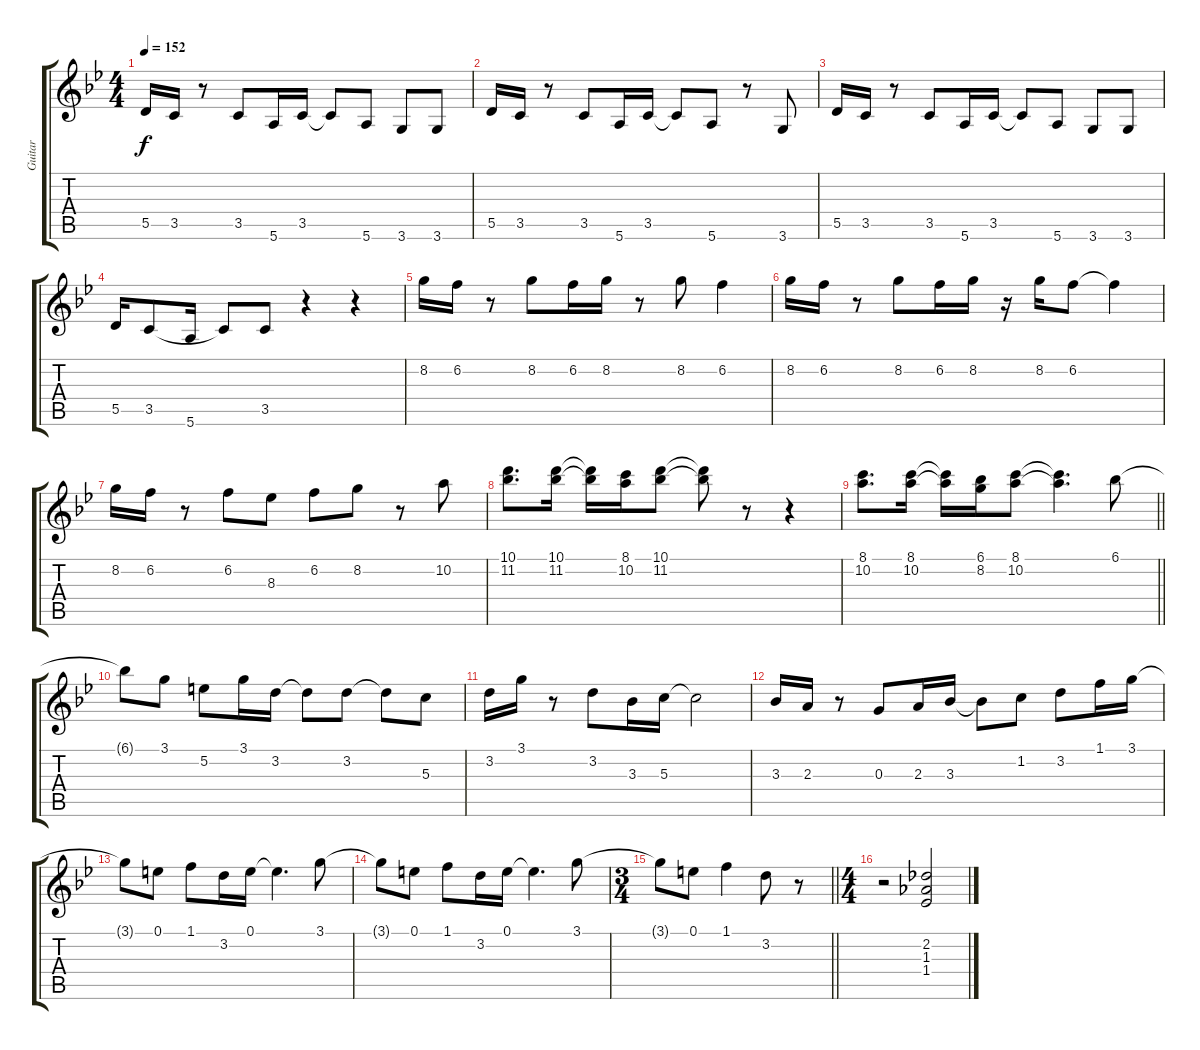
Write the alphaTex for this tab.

\track ("Guitar" "Guitar") {instrument electricguitarjazz}
\staff {score tabs}
\tuning (E4 B3 G3 D3 A2 E2) {hide}
\ts (4 4)
\tempo 152
\clef g2
\ks bb
5.5.16{dy f} 3.5.16 r.8 3.5.8 5.6.16 3.5.16 3.5{t}.8 5.6.8 3.6.8 3.6.8 |
5.5.16 3.5.16 r.8 3.5.8 5.6.16 3.5.16 3.5{t}.8 5.6.8 r.8 3.6.8 |
5.5.16 3.5.16 r.8 3.5.8 5.6.16 3.5.16 3.5{t}.8 5.6.8 3.6.8 3.6.8 |
5.5.16 3.5.8 5.6.16 3.5{t}.8 3.5.8 r.4 r.4 |
8.2.16 6.2.16 r.8 8.2.8 6.2.16 8.2.16 r.8 8.2.8 6.2.4 |
8.2.16 6.2.16 r.8 8.2.8 6.2.16 8.2.16 r.16 8.2.16 6.2.8 6.2{t}.4 |
8.2.16 6.2.16 r.8 6.2.8 8.3.8 6.2.8 8.2.8 r.8 10.2.8 |
(10.1 11.2).8{d} (10.1 11.2).16 (10.1{t} 11.2{t}).16 (8.1 10.2).16 (10.1 11.2).8 (10.1{t} 11.2{t}).8 r.8 r.4 |
\barLineRight lightlight
(8.1 10.2).8{d} (8.1 10.2).16 (8.1{t} 10.2{t}).16 (6.1 8.2).16 (8.1 10.2).8 (8.1{t} 10.2{t}).4{d} 6.1.8 |
6.1{t}.8 3.1.8 5.2.8 3.1.16 3.2.16 3.2{t}.8 3.2.8 3.2{t}.8 5.3.8 |
3.2.16 3.1.16 r.8 3.2.8 3.3.16 5.3.16 5.3{t}.2 |
3.3.16 2.3.16 r.8 0.3.8 2.3.16 3.3.16 3.3{t}.8 1.2.8 3.2.8 1.1.16 3.1.16 |
3.1{t}.8 0.1.8 1.1.8 3.2.16 0.1.16 0.1{t}.4{d} 3.1.8 |
3.1{t}.8 0.1.8 1.1.8 3.2.16 0.1.16 0.1{t}.4{d} 3.1.8 |
\ts (3 4)
\barLineRight lightlight
3.1{t}.8 0.1.8 1.1.4 3.2.8 r.8 |
\ts (4 4)
r.2 (2.2 1.3 1.4).2
